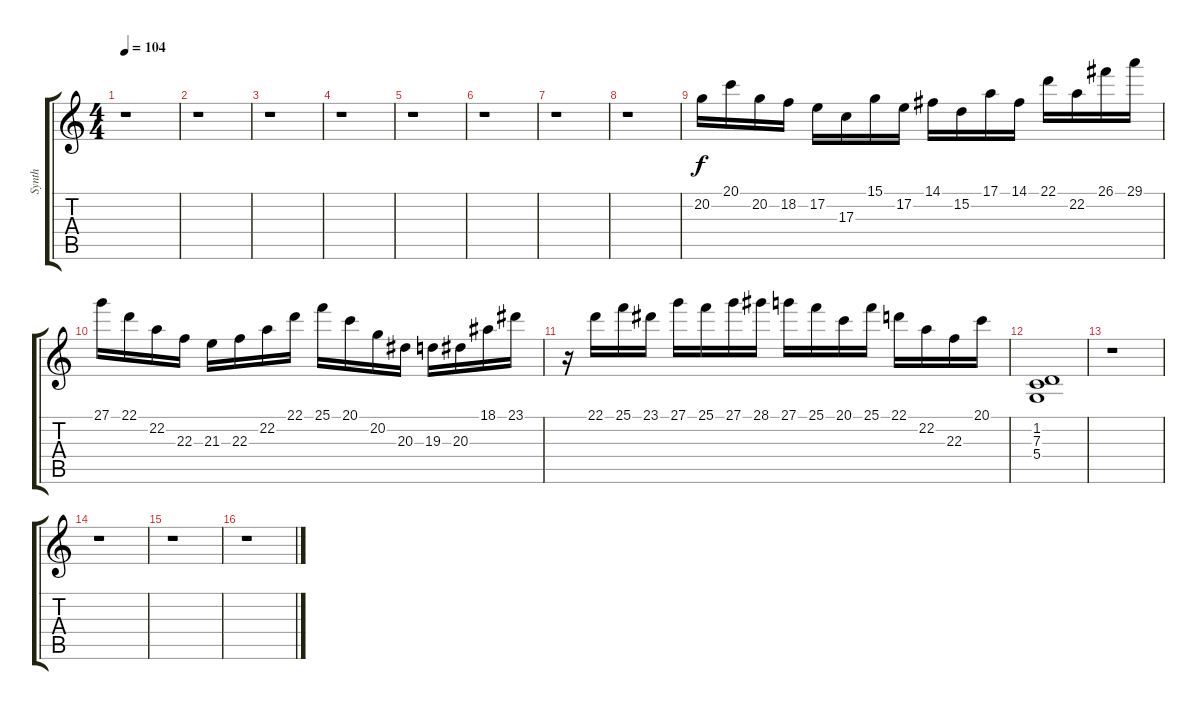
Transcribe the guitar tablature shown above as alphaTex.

\track ("Synth   " "Synth   ") {instrument churchorgan}
\staff {score tabs}
\tuning (E4 B3 G3 D3 A2 E2) {hide}
\ts (4 4)
\tempo 104
\clef g2
\ks c
r.1{dy f} |
r.1 |
r.1 |
r.1 |
r.1 |
r.1 |
r.1 |
r.1 |
20.2.16 20.1.16 20.2.16 18.2.16 17.2.16 17.3.16 15.1.16 17.2.16 14.1.16 15.2.16 17.1.16 14.1.16 22.1.16 22.2.16 26.1.16 29.1.16 |
27.1.16 22.1.16 22.2.16 22.3.16 21.3.16 22.3.16 22.2.16 22.1.16 25.1.16 20.1.16 20.2.16 20.3.16 19.3.16 20.3.16 18.1.16 23.1.16 |
r.16 22.1.16 25.1.16 23.1.16 27.1.16 25.1.16 27.1.16 28.1.16 27.1.16 25.1.16 20.1.16 25.1.16 22.1.16 22.2.16 22.3.16 20.1.16 |
(1.2 7.3 5.4).1 |
r.1 |
r.1 |
r.1 |
r.1
